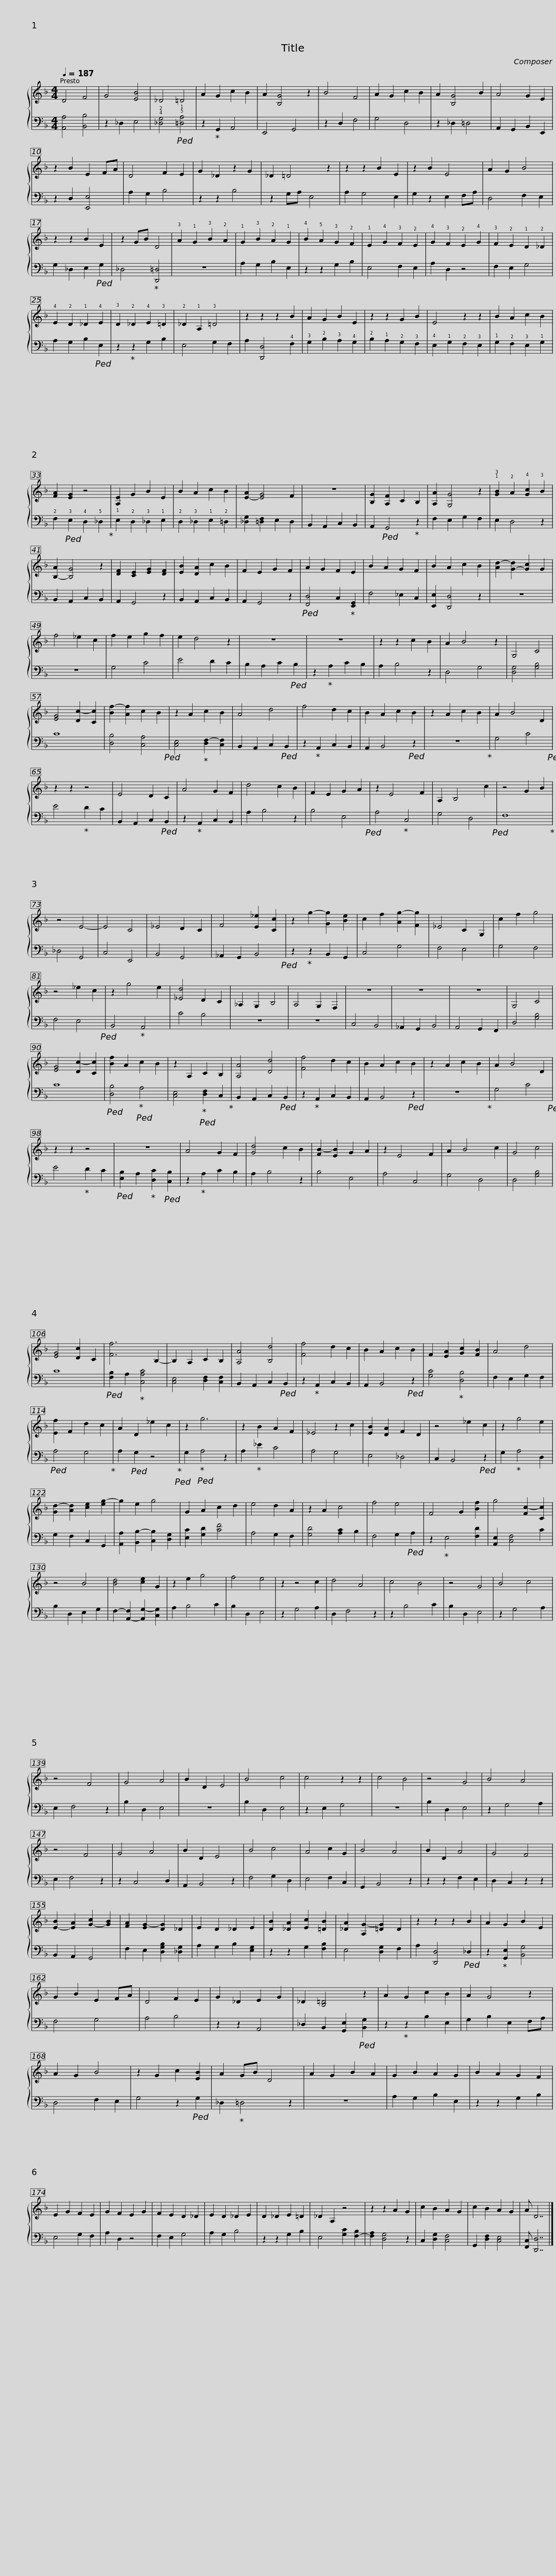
X:1
%%score { 1 | 2 }
L:1/8
Q:1/4=187
M:4/4
I:linebreak $
K:F
V:1 treble
V:2 bass
V:1
 D4 F4 | G4 [EB]4 | _D4 =D4 | A2 G2 c2 B2 | A2 [B,G]4 z2 | %5
 B4 F4 | A2 G2 c2 B2 | A2 [B,G]4 B2 | A4 G2 E2 | z2 B2 E2 FA |$ %10
 D4 F2 E2 | G2 _D2 z2 G2 | _D2 =D4 z2 | z2 z2 B2 E2 | z2 B2 E4 | %15
 A2 G2 B4 | z2 z2 B2 E2 | z2 GB D4 | !3!A2 !1!G2 !3!B2 !2!A2 |$ !1!G2 !3!B2 !2!A2 !1!G2 | %20
 !4!B2 !5!A2 !3!G2 !2!F2 | !1!E2 !4!G2 !3!F2 !2!E2 | !4!G2 !3!F2 !2!E2 !4!G2 | !3!F2 !2!E2 !1!D2 !2!_D2 | !4!E2 !2!D2 !1!_D2 !4!E2 | %25
 !3!D2 !2!_D2 !4!E2 !3!=D2 | !2!_D2 !1!A,2 !3!=D4 | z2 z2 z2 B2 |$ A2 G2 B2 E2 | z2 z2 G2 B2 | %30
 E4 z2 z2 | B2 A2 c2 B2 | [FA]2 [EG]2 z4 | [A,E]2 G2 B2 E2 | B2 A2 c2 B2 | %35
 [E-A]2 [EG]4 F2 | z8 |$ [B,G]2 [A,F]2 C2 B,2 | [A,A]2 [G,G]4 z2 | !1!!3![G-B]2 !2!A2 !4![Gc]2 !3!B2 | %40
 [B,-A]2 [B,G]4 z2 | [DF]2 [CE]2 [EG]2 [DF]2 | [EB]2 [DA]2 c2 B2 | F2 E2 G2 F2 | A2 G2 F2 E2 | %45
 B2 A2 G2 F2 |$ B2 A2 c2 B2 | [Ad-]2 [G-d]2 [Gc]2 G2 | f4 _e2 c2 | f2 e2 g2 f2 | %50
 e2 d4 z2 | z8 | z8 | z2 z2 c2 B2 | A2 B4 z2 |$ %55
 G,4 C4 | [EG]4 [Dc-]2 [Cc]2 | [Bf-]2 [Af]2 c2 B2 | z2 A2 c2 B2 | A4 d4 | %60
 f4 d2 c2 | B2 A2 c2 B2 | z2 A2 c2 B2 | A2 B4 D2 | z2 z2 z4 |$ %65
 E4 D2 C2 | A4 G2 F2 | d4 c2 B2 | F2 E2 G2 A2 | z2 E4 F2 | %70
 A,2 B,4 c2 | z4 G2 B2 | z4 E4- | E4 C4 | _E4 D2 C2 | %75
 F4 [E_e]2 [Cc]2 |$ z2 g2- [Gg]2 [Be]2 | c2 f2 [Ag-]2 [Fg]2 | _E4 C2 G,2 | c2 f2 g4 | %80
 z4 _e2 c2 | z2 g4 e2 | [_Ed]4 D2 C2 | _A,2 G,2 B,4 | A,4 G,2 F,2 | %85
 z8 |$ z8 | z8 | G,4 C4 | [EG]4 [Dc-]2 [Cc]2 | %90
 [Bf]2 A2 c2 B2 | z2 A,2 C2 B,2 | [A,A]4 [Dd]4 | [Ff]4 d2 c2 | B2 A2 c2 B2 | %95
 z2 A2 c2 B2 |$ A2 B4 D2 | z2 z2 z4 | z8 | A4 G2 F2 | %100
 [Gd]4 c2 B2 | [FB-]2 [EB]2 G2 A2 | z2 E4 F2 | A2 B4 c2 | G4 c4 | %105
 [EG]4 [Dc]2 C2 |$ [Ff]6 B,2- | B,2 A,2 C2 B,2 | [A,A]4 [B,d]4 | [Ff]4 d2 c2 | %110
 B2 A2 c2 B2 | F2 [EA]2 [Gc]2 [FB]2 | A4 d4 | [Ef]2 F2 d2 c2 | A2 D2 _e2 c2 | %115
 z2 g6 |$ z2 B2 A2 F2 | _E4 z2 c2 | [EB]2 [DA]2 F2 D2 | z4 _e2 c2 | %120
 z2 g4 e2 | [Gd-]2 [Ad]2 [ce]2 [eg-]2 | g2 e2 g4 | G2 A2 c2 d2 | e4 d2 A2 |$ %125
 z2 A2 c4 | f4 e4 | F4 G2 [Bf]2 | g4 [Fc-]2 [Cc]2 | z4 B4 | %130
 [Bd]4 [ce]2 G2 | z2 e2 g4 | f4 e4 | z2 z4 c2 | d4 A4 |$ %135
 c4 B4 | z4 G4 | B4 c4 | z4 F4 | G4 A4 | %140
 B2 D2 E4 | B4 c4 | c4 z2 z2 | c4 B4 | z4 G4 | %145
 B4 A4 |$ z4 F4 | G4 A4 | B2 D2 E4 | B4 c4 | %150
 A4 c2 G2 | B4 A4 | B2 D2 A4 | G4 F4 | [E-B]2 [EA]2 [G-c]2 [GB]2 | %155
 [FA]2 [EG-]2 [DG]2 _D2 |$ E2 D2 _D2 E2 | [DB]2 [_DA]2 [Ec]2 [=DB]2 | [_DA]2 [A,G-]2 [=DG]2 D2 | z2 z2 z2 B2 | %160
 A2 G2 B2 E2 | G2 B2 E2 FA |$ D4 F2 E2 | G2 _D2 E2 G2 | _D2 [B,=D]4 z2 | %165
 A2 G2 c2 B2 | A2 G4 z2 | A2 G2 B4 | z2 G2 c2 [EB]2 |$ A2 GB D4 | %170
 A2 G2 B2 A2 | G2 B2 A2 G2 | B2 A2 G2 F2 | E2 G2 F2 E2 | G2 F2 E2 G2 | %175
 F2 E2 D2 _D2 |$ E2 D2 _D2 E2 | D2 _D2 E2 =D2 | _D2 A,2 z4 | z2 z2 A2 G2 | %180
 c2 B2 A2 G2 | c2 B2 A2 G2 | A D7 |] %183
V:2
 [A,,A,]4 [B,,B,]4 | z2 _D,2 E,4 | !4!!2![_D,G,]4!ped! !5!!1![=D,A,]4 | z2!ped-up! G,,2 A,,4 | E,,4 G,,4 | %5
 z2 D,2 F,4 | G,4 D,4 | z2 _D,2 =D,4 | A,,2 G,,2 B,,2 E,,2 | z2 D,2 [E,,E,]4 |$ %10
 A,2 G,2 B,4 | z2 z2 B,4 | z2 G,A, E,4 | A,2 G,4 E,2 | G,2 z2 E,2 F,A, | %15
 D,4 F,2 E,2 | G,2 _D,2 E,2!ped! G,2 | _D,4!ped-up! [D,,=D,]4 | z8 |$ A,2 G,2 B,2 E,2 | %20
 z2 z2 G,2 B,2 | E,4 F,2 E,2 | A,2 D,2 z4 | F,2 E,2 G,4 | A,2 G,2 B,2!ped! E,2 | %25
 z2!ped-up! z2 G,2 B,2 | E,4 G,2 F,2 | A,2 [D,,D,]4 !4!F,2 |$ !3!G,2 !2!B,2 !3!A,2 !4!G,2 | !2!B,2 !1!A,2 !2!G,2 !3!F,2 | %30
 !4!E,2 !1!G,2 !2!F,2 !3!E,2 | !1!G,2 !2!F,2 !3!E,2 !1!G,2 | !2!F,2!ped! !3!E,2 !4!D,2 !5!_D,2!ped-up! | !1!E,2 !2!D,2 !3!_D,2 !1!E,2 | !2!D,2 !3!_D,2 !1!E,2 !2!=D,2 | %35
 [_D,G,]2 [=D,F,]2 E,2 D,2 | B,,2 A,,2 C,2 B,,2 |$ A,,2!ped! G,,4!ped-up! z2 | F,2 E,2 G,2 F,2 | E,2 D,4 z2 | %40
 B,,2 A,,2 C,2 B,,2 | A,,2 G,,4 z2 | B,,2 A,,2 C,2 B,,2 | A,,2 G,,4 z2 |!ped! [F,,D,]4 C,2!ped-up! [E,,G,,]2 | %45
 F,4 _E,2 C,2 |$ [E,,E,]2 [D,,D,]4 z2 | z8 | z8 | G,4 C4 | %50
 E4 D2 C2 | B,2 A,2 C2!ped! B,2 | z2!ped-up! A,2 C2 B,2 | A,2 B,4 z2 | D,4 G,4 |$ %55
 [D,G,]4 [G,B,]4 | C8 | [D,B,]4 [C,A,]4!ped! | [C,E,]4!ped-up! [D,F,-]2 [C,F,]2 | B,,2 A,,2 C,2!ped! B,,2 | %60
 z2!ped-up! A,,2 C,2 B,,2 | A,,2 B,,4!ped! z2 | z8!ped-up! | G,4 C4!ped! | E4!ped-up! D2 C2 |$ %65
 B,,2 A,,2 C,2!ped! B,,2 | z2!ped-up! A,,2 C,2 B,,2 | A,2 B,4 z2 | B,4 E,4!ped! | A,4!ped-up! C,4 | %70
 G,4 D,4!ped! | F,8!ped-up! | _D,4 G,,4 | C,4 E,,4 | B,,4 G,,4 | %75
 _A,,2 G,,2 B,,4!ped! |$ z2!ped-up! z2 B,,2 G,,2 | C,4 G,4 | F,4 E,4 | G,4 F,4 | %80
 F,4 E,4!ped! | B,,4!ped-up! A,,4 | C4 B,4 | z8 | z8 | %85
 C,4 B,,4 |$ _A,,2 G,,2 B,,4 | A,,4 G,,2 F,,2 | D,4 [G,B,]4 | C8 | %90
!ped! [D,B,]4!ped-up!!ped! A,4 | [C,E,]4!ped-up!!ped! [D,F,]2 C,2!ped-up! | B,,2 A,,2 C,2!ped! B,,2 | z2!ped-up! A,,2 C,2 B,,2 | A,,2 B,,4!ped! z2 | %95
 z8!ped-up! |$ G,4 C4!ped! | E4!ped-up! D2 C2 |!ped! [E,B,]2 A,2!ped-up! [D,C]2!ped! [C,B,]2 | z2!ped-up! A,2 C2 B,2 | %100
 A,2 B,4 z2 | B,4 E,4 | A,4 C,4 | G,4 D,4 | D,4 [G,B,]4 | %105
 C8 |$!ped! [F,B,]2 A,2!ped-up! [C,A,C]4 | [C,E,]4 [D,F,]2 [C,F,]2 | B,,2 A,,2 C,2!ped! B,,2 | z2!ped-up! A,,2 C,2 B,,2 | %110
 A,,2 B,,4!ped! z2 | [G,C]4!ped-up! [D,B,]4 | F,2 E,2 G,2 F,2 |!ped! A,4 G,4!ped-up! | A,2!ped! G,2 z4!ped-up!!ped! | %115
 G,2!ped-up!!ped! A,4 z2 |$ A,2!ped-up! _E2 C4 | A,4 G,4 | E,4 _D,4 | C,2 B,,4!ped! z2 | %120
 G,2!ped-up! A,4 D,2 | G,2 F,2 C,2 G,,2 | [A,,A,]2 [B,,B,-]2 [C,B,]2 [D,G,]2 | [E,C]2 [G,D]2 [CF]4 | A,4 G,2 F,2 |$ %125
 [G,D]4 [A,C]2 B,2 | F,4 G,2!ped! A,2 | z2!ped-up! E,4 [F,D]2 | [A,,E,]2 [C,F,]4 C2 | B,2 D,2 E,2 G,2 | %130
 F,2- [A,,-F,]2 [A,,G,-]2 [C,G,]2 | A,2 B,4 C2 | B,2 D,2 E,4 | z2 G,4 A,2 | D,2 F,4 z2 |$ %135
 z2 B,4 C2 | B,2 D,2 E,4 | z2 G,4 A,2 | E,2 F,4 z2 | B,2 D,2 E,4 | %140
 z8 | B,2 D,2 E,4 | z2 E,2 G,4 | z8 | B,2 D,2 E,4 | %145
 z2 G,4 A,2 |$ E,2 F,4 z2 | z2 C,4 D,2 | A,,2 B,,4 z2 | F,4 G,2 D,2 | %150
 E,4 F,2 C,2 | G,,2 B,,4 z2 | z2 z2 F,2 E,2 | D,2 C,2 z2 z2 | B,,2 A,,2 G,,4 | %155
 F,2 E,2 [D,G,B,]2 [_D,G,]2 |$ A,2 G,2 B,2 [E,G,]2 | z2 z2 G,2 [F,B,]2 | E,4 [D,G,]2 F,2 | A,2 [D,,D,]4!ped! _D,2 | %160
 z2!ped-up! [G,,E,]2 [B,,G,]4 | F,4 G,4 |$ A,4 B,4 | z2 z2 A,,4 | _D,2 B,,2 [G,,E,]2!ped! [B,,G,]2 | %165
 z2!ped-up! z2 B,2 E,2 | G,2 B,2 E,2 F,A, | D,4 F,2 E,2 | G,4 z2!ped! G,2 |$ _D,2!ped-up! =D,4 z2 | %170
 z8 | A,2 G,2 B,2 E,2 | z2 z2 G,2 B,2 | E,4 G,2 F,2 | A,2 D,2 z4 | %175
 F,2 E,2 G,4 |$ A,2 G,2 B,4 | z2 z2 G,2 B,2 | E,4 [G,C]2 [F,-B,]2 | [F,A,]2 [D,G,]4 z2 | %180
 C,2 [D,G,]2 [C,F,]4 | G,,2 [D,F,]2 [C,E,]4 | [F,,C,] [D,,D,]7 |] %183
